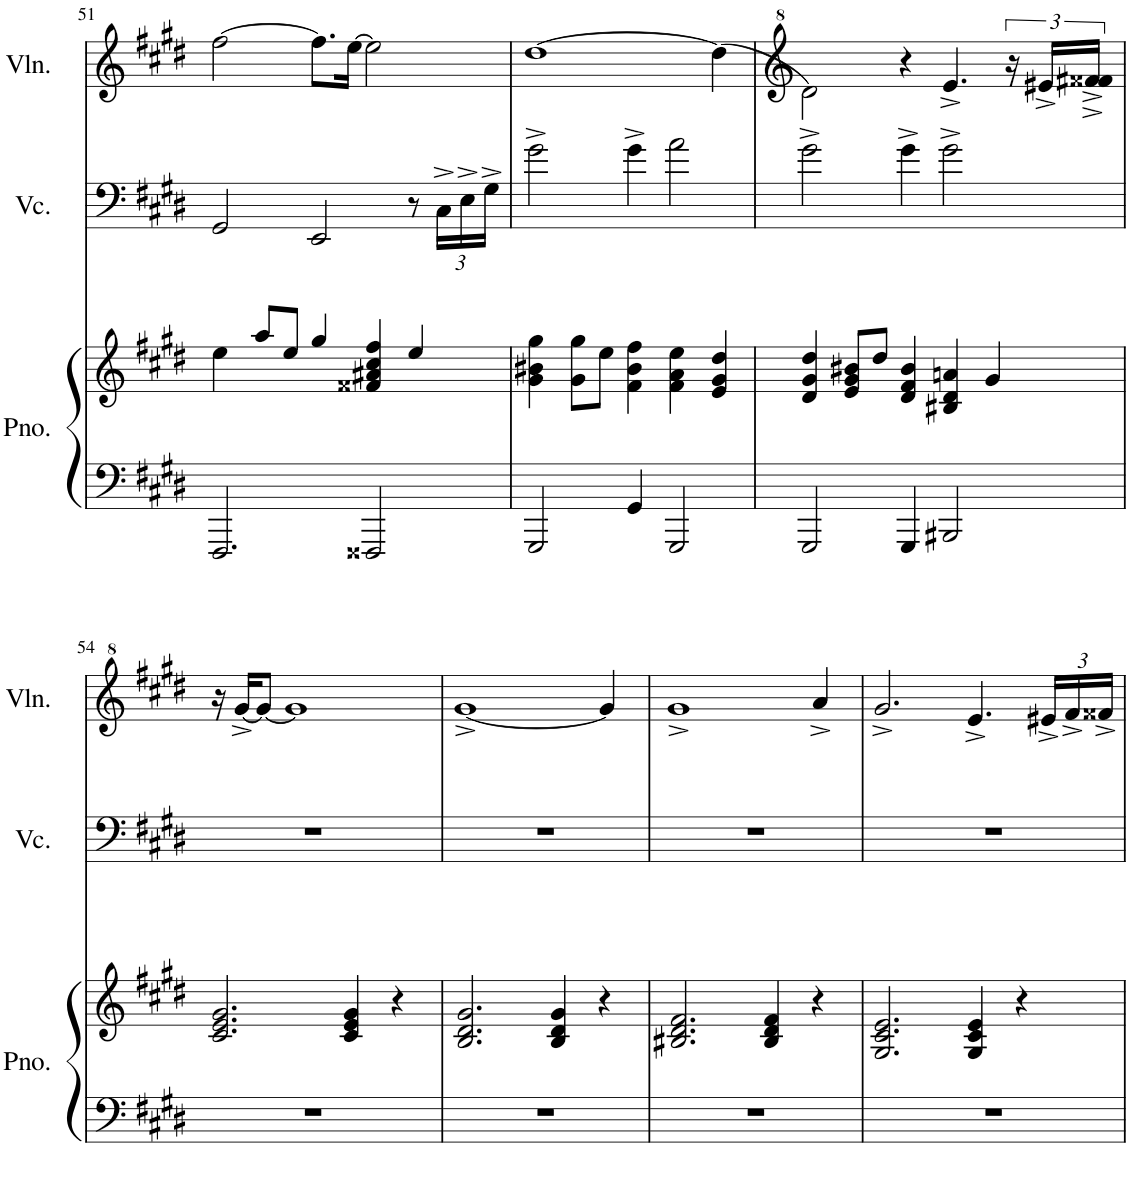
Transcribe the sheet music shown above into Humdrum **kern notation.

**kern	**kern	**kern	**kern
*part3	*part3	*part2	*part1
*staff4	*staff3	*staff2	*staff1
*I"鋼琴	*	*I"大提琴	*I"小提琴
!!LO:PB:g=z
*clefF4	*clefG2	*clefF4	*clefG2
*k[f#c#g#d#]	*k[f#c#g#d#]	*k[f#c#g#d#]	*k[f#c#g#d#]
*c#:	*c#:	*c#:	*c#:
*M5/4	*M5/4	*M5/4	*M5/4
=51	=51	=51	=51
2.FFF#/	4ee\	2GG#/	[2ff#\
.	8aa/L	.	.
.	8ee/J	.	.
.	4gg#/	2EE/	8.ff#\L]
.	.	.	[16ee\Jk
2FFF##X/	4f##X/ 4a#X/ 4cc#/ 4ff#/	.	2ee\]
.	4ee/	8r	.
*	*	*Xbrackettup	*
.	.	24C#^\LL	.
.	.	24E^\	.
.	.	24G#^\JJ	.
=52	=52	=52	=52
2GGG#/	4g#\ 4b#X\ 4gg#\	2g#^\	[1dd#
.	8g#\ 8gg#\L	.	.
.	8ee\J	.	.
4GG#/	4f#\ 4b#\ 4ff#\	4g#^\	.
2GGG#/	4f#\ 4a\ 4ee\	2a\	.
.	4e/ 4g#/ 4dd#/	.	4dd#\_
=53	=53	=53	=53
2GGG#/	4d#/ 4g#/ 4dd#/	2g#^\	2dd#\]
.	8e/ 8g#/ 8b#X/L	.	.
.	8dd#/J	.	.
4GGG#/	4d#/ 4f#/ 4b#/	4g#^\	4r
2BBB#X/	4B#X/ 4d#/ 4an/	2g#^\	4.ee^/
.	4g#/	.	.
.	.	.	24r
.	.	.	24ee#X^/LL
.	.	.	24ff#X/^ 24ff##X/^JJ
!!LO:LB:g=z
=54	=54	=54	=54
4%5r	2.c#/ 2.e/ 2.g#/	4%5r	16r
.	.	.	[16gg#^/KL
.	.	.	8gg#/J_
.	.	.	1gg#]
.	4c#/ 4e/ 4g#/	.	.
.	4r	.	.
=55	=55	=55	=55
4%5r	2.B/ 2.d#/ 2.g#/	4%5r	[1gg#^
.	4B/ 4d#/ 4g#/	.	.
.	4r	.	4gg#/]
=56	=56	=56	=56
4%5r	2.B#X/ 2.d#/ 2.f#/	4%5r	1gg#^
.	4B#/ 4d#/ 4f#/	.	.
.	4r	.	4aa^/
=57	=57	=57	=57
4%5r	2.G#/ 2.c#/ 2.e/	4%5r	2.gg#^/
.	4G#/ 4c#/ 4e/	.	4.ee^/
.	4r	.	.
*	*	*	*Xbrackettup
.	.	.	24ee#X^/LL
.	.	.	24ff#^/
.	.	.	24ff##X^/JJ
=	=	=	=
*-	*-	*-	*-
